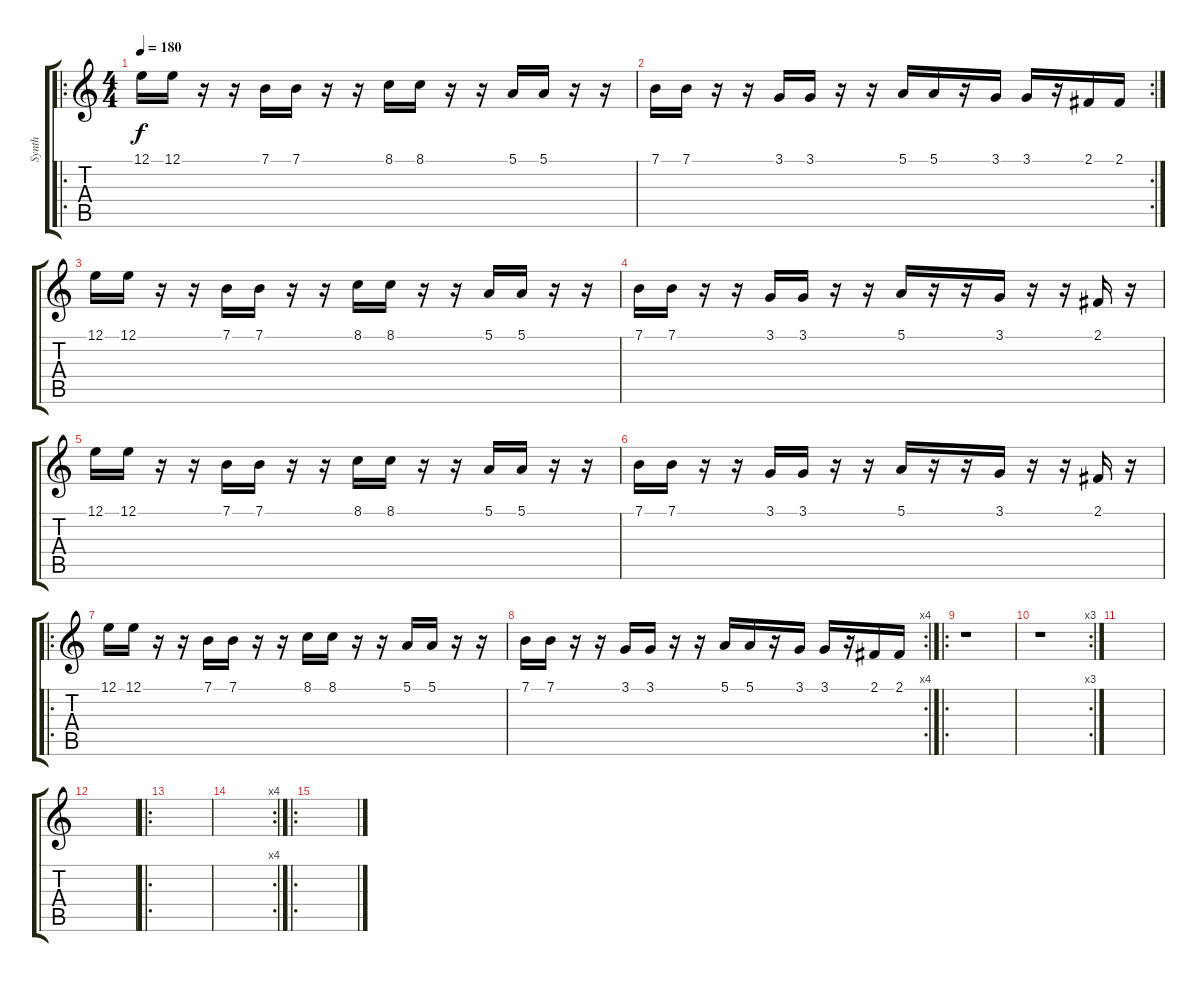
\track ("Synth" "Synth") {instrument fx8scifi}
\staff {score tabs}
\tuning (E4 B3 G3 D3 A2 E2) {hide}
\ro
\ts (4 4)
\tempo 180
\clef g2
\ks c
12.1.16{dy f instrument fx8scifi} 12.1.16 r.16 r.16 7.1.16 7.1.16 r.16 r.16 8.1.16 8.1.16 r.16 r.16 5.1.16 5.1.16 r.16 r.16 |
\rc 2
7.1.16 7.1.16 r.16 r.16 3.1.16 3.1.16 r.16 r.16 5.1.16 5.1.16 r.16 3.1.16 3.1.16 r.16 2.1.16 2.1.16 |
12.1.16 12.1.16 r.16 r.16 7.1.16 7.1.16 r.16 r.16 8.1.16 8.1.16 r.16 r.16 5.1.16 5.1.16 r.16 r.16 |
7.1.16 7.1.16 r.16 r.16 3.1.16 3.1.16 r.16 r.16 5.1.16 r.16 r.16 3.1.16 r.16 r.16 2.1.16 r.16 |
12.1.16 12.1.16 r.16 r.16 7.1.16 7.1.16 r.16 r.16 8.1.16 8.1.16 r.16 r.16 5.1.16 5.1.16 r.16 r.16 |
7.1.16 7.1.16 r.16 r.16 3.1.16 3.1.16 r.16 r.16 5.1.16 r.16 r.16 3.1.16 r.16 r.16 2.1.16 r.16 |
\ro
12.1.16 12.1.16 r.16 r.16 7.1.16 7.1.16 r.16 r.16 8.1.16 8.1.16 r.16 r.16 5.1.16 5.1.16 r.16 r.16 |
\rc 4
7.1.16 7.1.16 r.16 r.16 3.1.16 3.1.16 r.16 r.16 5.1.16 5.1.16 r.16 3.1.16 3.1.16 r.16 2.1.16 2.1.16 |
\ro
r.1 |
\rc 3
r.1 |
|
|
\ro
|
\rc 4
|
\ro
